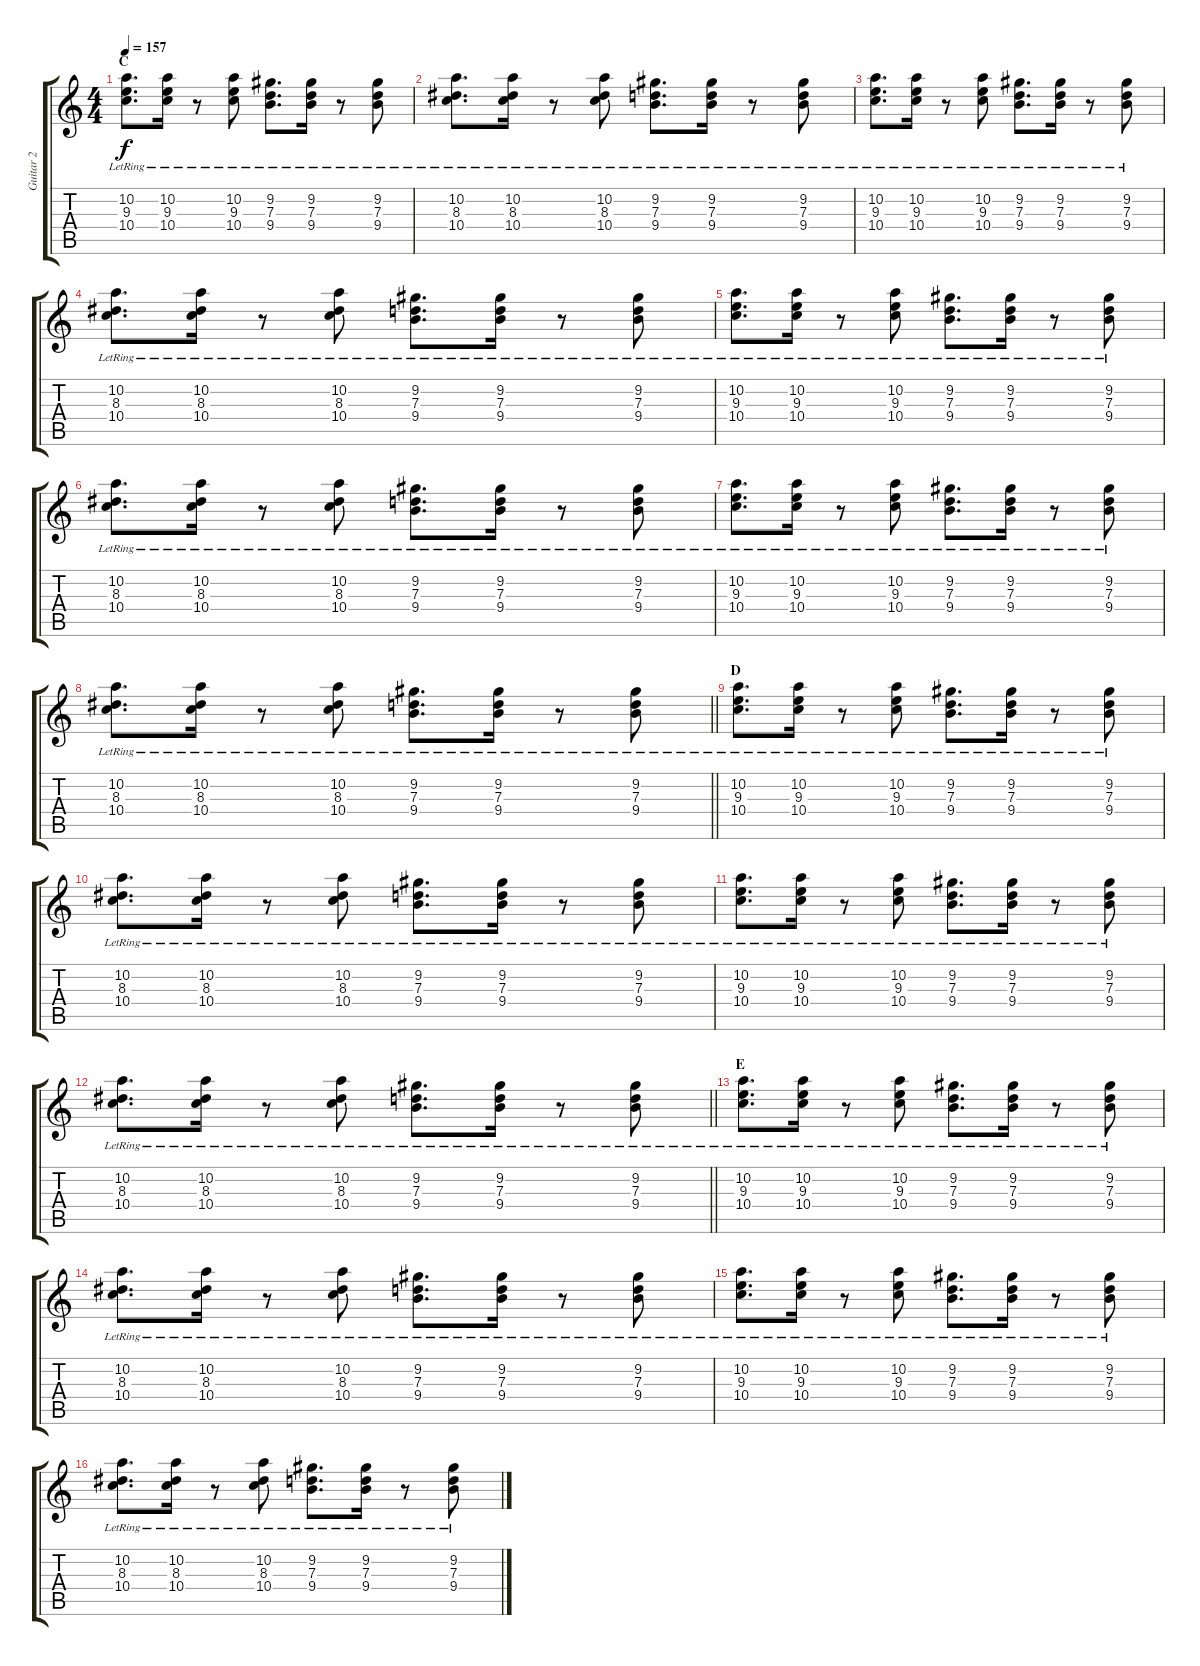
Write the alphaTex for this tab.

\track ("Guitar 2" "Guitar 2") {instrument distortionguitar}
\staff {score tabs}
\tuning (E4 B3 G3 D3 A2 E2) {hide}
\ts (4 4)
\section ("" "C")
\tempo 157
\clef g2
\ks c
(10.2{lr} 9.3{lr} 10.4{lr}).8{d dy f} (10.2{lr} 9.3{lr} 10.4{lr}).16 r.8 (10.2{lr} 9.3{lr} 10.4{lr}).8 (9.2{lr} 7.3{lr} 9.4{lr}).8{d} (9.2{lr} 7.3{lr} 9.4{lr}).16 r.8 (9.2{lr} 7.3{lr} 9.4{lr}).8 |
(10.2{lr} 8.3{lr} 10.4{lr}).8{d} (10.2{lr} 8.3{lr} 10.4{lr}).16 r.8 (10.2{lr} 8.3{lr} 10.4{lr}).8 (9.2{lr} 7.3{lr} 9.4{lr}).8{d} (9.2{lr} 7.3{lr} 9.4{lr}).16 r.8 (9.2{lr} 7.3{lr} 9.4{lr}).8 |
(10.2{lr} 9.3{lr} 10.4{lr}).8{d} (10.2{lr} 9.3{lr} 10.4{lr}).16 r.8 (10.2{lr} 9.3{lr} 10.4{lr}).8 (9.2{lr} 7.3{lr} 9.4{lr}).8{d} (9.2{lr} 7.3{lr} 9.4{lr}).16 r.8 (9.2{lr} 7.3{lr} 9.4{lr}).8 |
(10.2{lr} 8.3{lr} 10.4{lr}).8{d} (10.2{lr} 8.3{lr} 10.4{lr}).16 r.8 (10.2{lr} 8.3{lr} 10.4{lr}).8 (9.2{lr} 7.3{lr} 9.4{lr}).8{d} (9.2{lr} 7.3{lr} 9.4{lr}).16 r.8 (9.2{lr} 7.3{lr} 9.4{lr}).8 |
(10.2{lr} 9.3{lr} 10.4{lr}).8{d} (10.2{lr} 9.3{lr} 10.4{lr}).16 r.8 (10.2{lr} 9.3{lr} 10.4{lr}).8 (9.2{lr} 7.3{lr} 9.4{lr}).8{d} (9.2{lr} 7.3{lr} 9.4{lr}).16 r.8 (9.2{lr} 7.3{lr} 9.4{lr}).8 |
(10.2{lr} 8.3{lr} 10.4{lr}).8{d} (10.2{lr} 8.3{lr} 10.4{lr}).16 r.8 (10.2{lr} 8.3{lr} 10.4{lr}).8 (9.2{lr} 7.3{lr} 9.4{lr}).8{d} (9.2{lr} 7.3{lr} 9.4{lr}).16 r.8 (9.2{lr} 7.3{lr} 9.4{lr}).8 |
(10.2{lr} 9.3{lr} 10.4{lr}).8{d} (10.2{lr} 9.3{lr} 10.4{lr}).16 r.8 (10.2{lr} 9.3{lr} 10.4{lr}).8 (9.2{lr} 7.3{lr} 9.4{lr}).8{d} (9.2{lr} 7.3{lr} 9.4{lr}).16 r.8 (9.2{lr} 7.3{lr} 9.4{lr}).8 |
\barLineRight lightlight
(10.2{lr} 8.3{lr} 10.4{lr}).8{d} (10.2{lr} 8.3{lr} 10.4{lr}).16 r.8 (10.2{lr} 8.3{lr} 10.4{lr}).8 (9.2{lr} 7.3{lr} 9.4{lr}).8{d} (9.2{lr} 7.3{lr} 9.4{lr}).16 r.8 (9.2{lr} 7.3{lr} 9.4{lr}).8 |
\section ("" "D")
(10.2{lr} 9.3{lr} 10.4{lr}).8{d} (10.2{lr} 9.3{lr} 10.4{lr}).16 r.8 (10.2{lr} 9.3{lr} 10.4{lr}).8 (9.2{lr} 7.3{lr} 9.4{lr}).8{d} (9.2{lr} 7.3{lr} 9.4{lr}).16 r.8 (9.2{lr} 7.3{lr} 9.4{lr}).8 |
(10.2{lr} 8.3{lr} 10.4{lr}).8{d} (10.2{lr} 8.3{lr} 10.4{lr}).16 r.8 (10.2{lr} 8.3{lr} 10.4{lr}).8 (9.2{lr} 7.3{lr} 9.4{lr}).8{d} (9.2{lr} 7.3{lr} 9.4{lr}).16 r.8 (9.2{lr} 7.3{lr} 9.4{lr}).8 |
(10.2{lr} 9.3{lr} 10.4{lr}).8{d} (10.2{lr} 9.3{lr} 10.4{lr}).16 r.8 (10.2{lr} 9.3{lr} 10.4{lr}).8 (9.2{lr} 7.3{lr} 9.4{lr}).8{d} (9.2{lr} 7.3{lr} 9.4{lr}).16 r.8 (9.2{lr} 7.3{lr} 9.4{lr}).8 |
\barLineRight lightlight
(10.2{lr} 8.3{lr} 10.4{lr}).8{d} (10.2{lr} 8.3{lr} 10.4{lr}).16 r.8 (10.2{lr} 8.3{lr} 10.4{lr}).8 (9.2{lr} 7.3{lr} 9.4{lr}).8{d} (9.2{lr} 7.3{lr} 9.4{lr}).16 r.8 (9.2{lr} 7.3{lr} 9.4{lr}).8 |
\section ("" "E")
(10.2{lr} 9.3{lr} 10.4{lr}).8{d} (10.2{lr} 9.3{lr} 10.4{lr}).16 r.8 (10.2{lr} 9.3{lr} 10.4{lr}).8 (9.2{lr} 7.3{lr} 9.4{lr}).8{d} (9.2{lr} 7.3{lr} 9.4{lr}).16 r.8 (9.2{lr} 7.3{lr} 9.4{lr}).8 |
(10.2{lr} 8.3{lr} 10.4{lr}).8{d} (10.2{lr} 8.3{lr} 10.4{lr}).16 r.8 (10.2{lr} 8.3{lr} 10.4{lr}).8 (9.2{lr} 7.3{lr} 9.4{lr}).8{d} (9.2{lr} 7.3{lr} 9.4{lr}).16 r.8 (9.2{lr} 7.3{lr} 9.4{lr}).8 |
(10.2{lr} 9.3{lr} 10.4{lr}).8{d} (10.2{lr} 9.3{lr} 10.4{lr}).16 r.8 (10.2{lr} 9.3{lr} 10.4{lr}).8 (9.2{lr} 7.3{lr} 9.4{lr}).8{d} (9.2{lr} 7.3{lr} 9.4{lr}).16 r.8 (9.2{lr} 7.3{lr} 9.4{lr}).8 |
(10.2{lr} 8.3{lr} 10.4{lr}).8{d} (10.2{lr} 8.3{lr} 10.4{lr}).16 r.8 (10.2{lr} 8.3{lr} 10.4{lr}).8 (9.2{lr} 7.3{lr} 9.4{lr}).8{d} (9.2{lr} 7.3{lr} 9.4{lr}).16 r.8 (9.2{lr} 7.3{lr} 9.4{lr}).8
